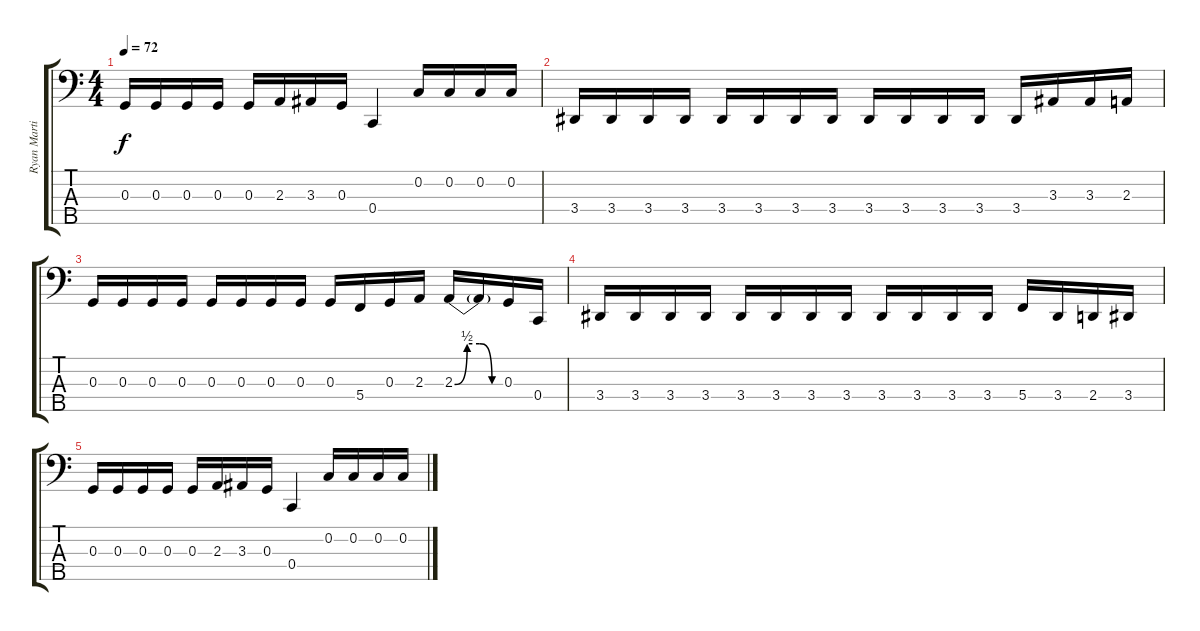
\track ("Ryan Martinie \"Rü-D\" (Bass)" "Ryan Marti") {instrument electricbasspick}
\staff {score tabs}
\tuning (F2 C2 G1 C1 G0) {hide}
\ts (4 4)
\tempo 72
\clef f4
\ks c
0.3.16{dy f} 0.3.16 0.3.16 0.3.16 0.3.16 2.3.16 3.3.16 0.3.16 0.4.4 0.2.16 0.2.16 0.2.16 0.2.16 |
3.4.16{volume 8} 3.4.16 3.4.16 3.4.16 3.4.16 3.4.16 3.4.16 3.4.16 3.4.16 3.4.16 3.4.16 3.4.16 3.4.16 3.3.16 3.3.16 2.3.16 |
0.3.16 0.3.16 0.3.16 0.3.16 0.3.16 0.3.16 0.3.16 0.3.16 0.3.16 5.4.16 0.3.16 2.3.16 2.3{be (custom 0 0 15 2 30 2 45 0 60 0)}.16 2.3{t}.16 0.3.16 0.4.16 |
3.4.16{volume 4} 3.4.16 3.4.16 3.4.16 3.4.16 3.4.16 3.4.16 3.4.16 3.4.16 3.4.16 3.4.16 3.4.16 5.4.16 3.4.16 2.4.16 3.4.16 |
0.3.16{volume 1} 0.3.16 0.3.16 0.3.16 0.3.16 2.3.16 3.3.16 0.3.16 0.4.4 0.2.16 0.2.16 0.2.16 0.2.16
